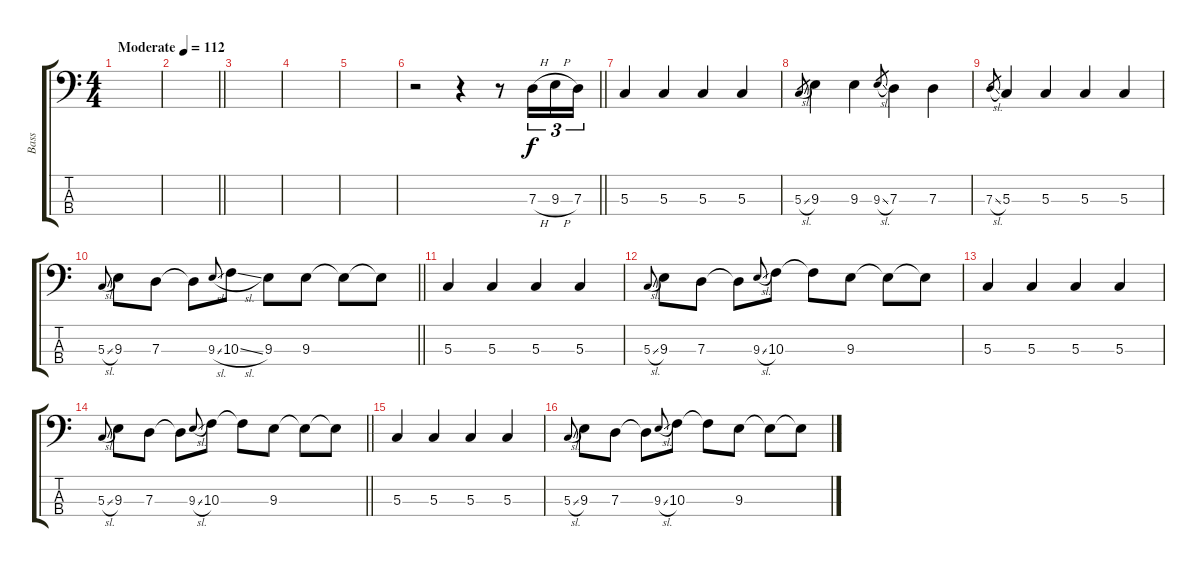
\track ("Bass" "Bass") {instrument electricbassfinger}
\staff {score tabs}
\tuning (F2 C2 G1 C1) {hide}
\ts (4 4)
\tempo (112 "Moderate")
\clef f4
\ks c
|
\barLineRight lightlight
|
|
|
|
\barLineRight lightlight
r.2 r.4 r.8 7.3{h}.16{tu (3 2)} 9.3{h}.16{tu (3 2)} 7.3.16{tu (3 2)} |
5.3.4 5.3.4 5.3.4 5.3.4 |
5.3{sl}.8{gr} 9.3.4 9.3.4 9.3{sl}.8{gr} 7.3.4 7.3.4 |
7.3{sl}.8{gr} 5.3.4 5.3.4 5.3.4 5.3.4 |
\barLineRight lightlight
5.3{sl}.8{gr onbeat} 9.3.8 7.3.8 7.3{t}.8 9.3{sl}.8{gr onbeat} 10.3{sl}.8 9.3.8 9.3.8 9.3{t}.8 9.3{t}.8 |
5.3.4 5.3.4 5.3.4 5.3.4 |
5.3{sl}.8{gr onbeat} 9.3.8 7.3.8 7.3{t}.8 9.3{sl}.8{gr onbeat} 10.3.8 10.3{t}.8 9.3.8 9.3{t}.8 9.3{t}.8 |
5.3.4 5.3.4 5.3.4 5.3.4 |
\barLineRight lightlight
5.3{sl}.8{gr onbeat} 9.3.8 7.3.8 7.3{t}.8 9.3{sl}.8{gr onbeat} 10.3.8 10.3{t}.8 9.3.8 9.3{t}.8 9.3{t}.8 |
5.3.4 5.3.4 5.3.4 5.3.4 |
5.3{sl}.8{gr onbeat} 9.3.8 7.3.8 7.3{t}.8 9.3{sl}.8{gr onbeat} 10.3.8 10.3{t}.8 9.3.8 9.3{t}.8 9.3{t}.8
